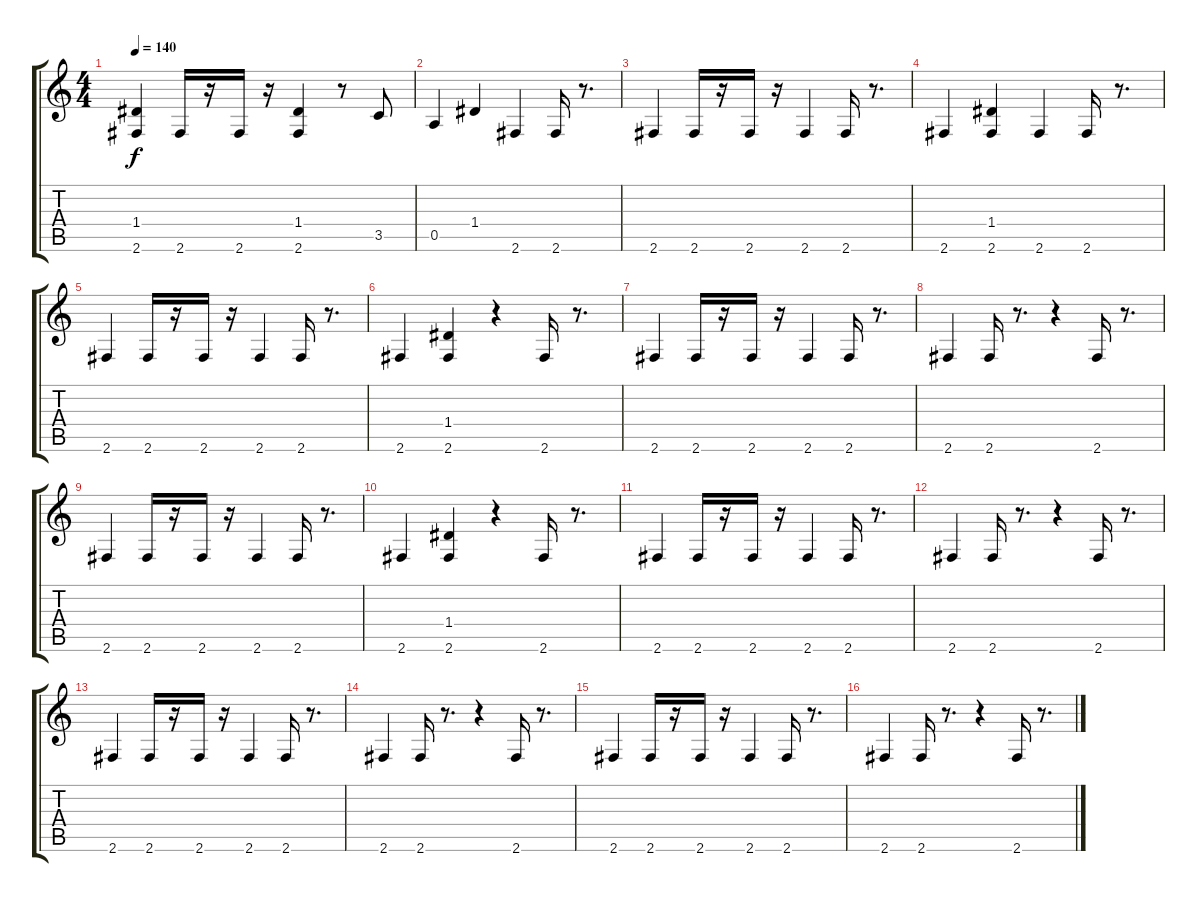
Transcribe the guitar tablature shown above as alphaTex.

\track "" {instrument acousticguitarnylon}
\staff {score tabs}
\tuning (E4 B3 G3 D3 A2 E2) {hide}
\ts (4 4)
\tempo 140
\clef g2
\ks c
(1.4 2.6).4{dy f} 2.6.16 r.16 2.6.16 r.16 (1.4 2.6).4 r.8 3.5.8 |
0.5.4 1.4.4 2.6.4 2.6.16 r.8{d} |
2.6.4 2.6.16 r.16 2.6.16 r.16 2.6.4 2.6.16 r.8{d} |
2.6.4 (1.4 2.6).4 2.6.4 2.6.16 r.8{d} |
2.6.4 2.6.16 r.16 2.6.16 r.16 2.6.4 2.6.16 r.8{d} |
2.6.4 (1.4 2.6).4 r.4 2.6.16 r.8{d} |
2.6.4 2.6.16 r.16 2.6.16 r.16 2.6.4 2.6.16 r.8{d} |
2.6.4 2.6.16 r.8{d} r.4 2.6.16 r.8{d} |
2.6.4 2.6.16 r.16 2.6.16 r.16 2.6.4 2.6.16 r.8{d} |
2.6.4 (1.4 2.6).4 r.4 2.6.16 r.8{d} |
2.6.4 2.6.16 r.16 2.6.16 r.16 2.6.4 2.6.16 r.8{d} |
2.6.4 2.6.16 r.8{d} r.4 2.6.16 r.8{d} |
2.6.4 2.6.16 r.16 2.6.16 r.16 2.6.4 2.6.16 r.8{d} |
2.6.4 2.6.16 r.8{d} r.4 2.6.16 r.8{d} |
2.6.4 2.6.16 r.16 2.6.16 r.16 2.6.4 2.6.16 r.8{d} |
2.6.4 2.6.16 r.8{d} r.4 2.6.16 r.8{d}
